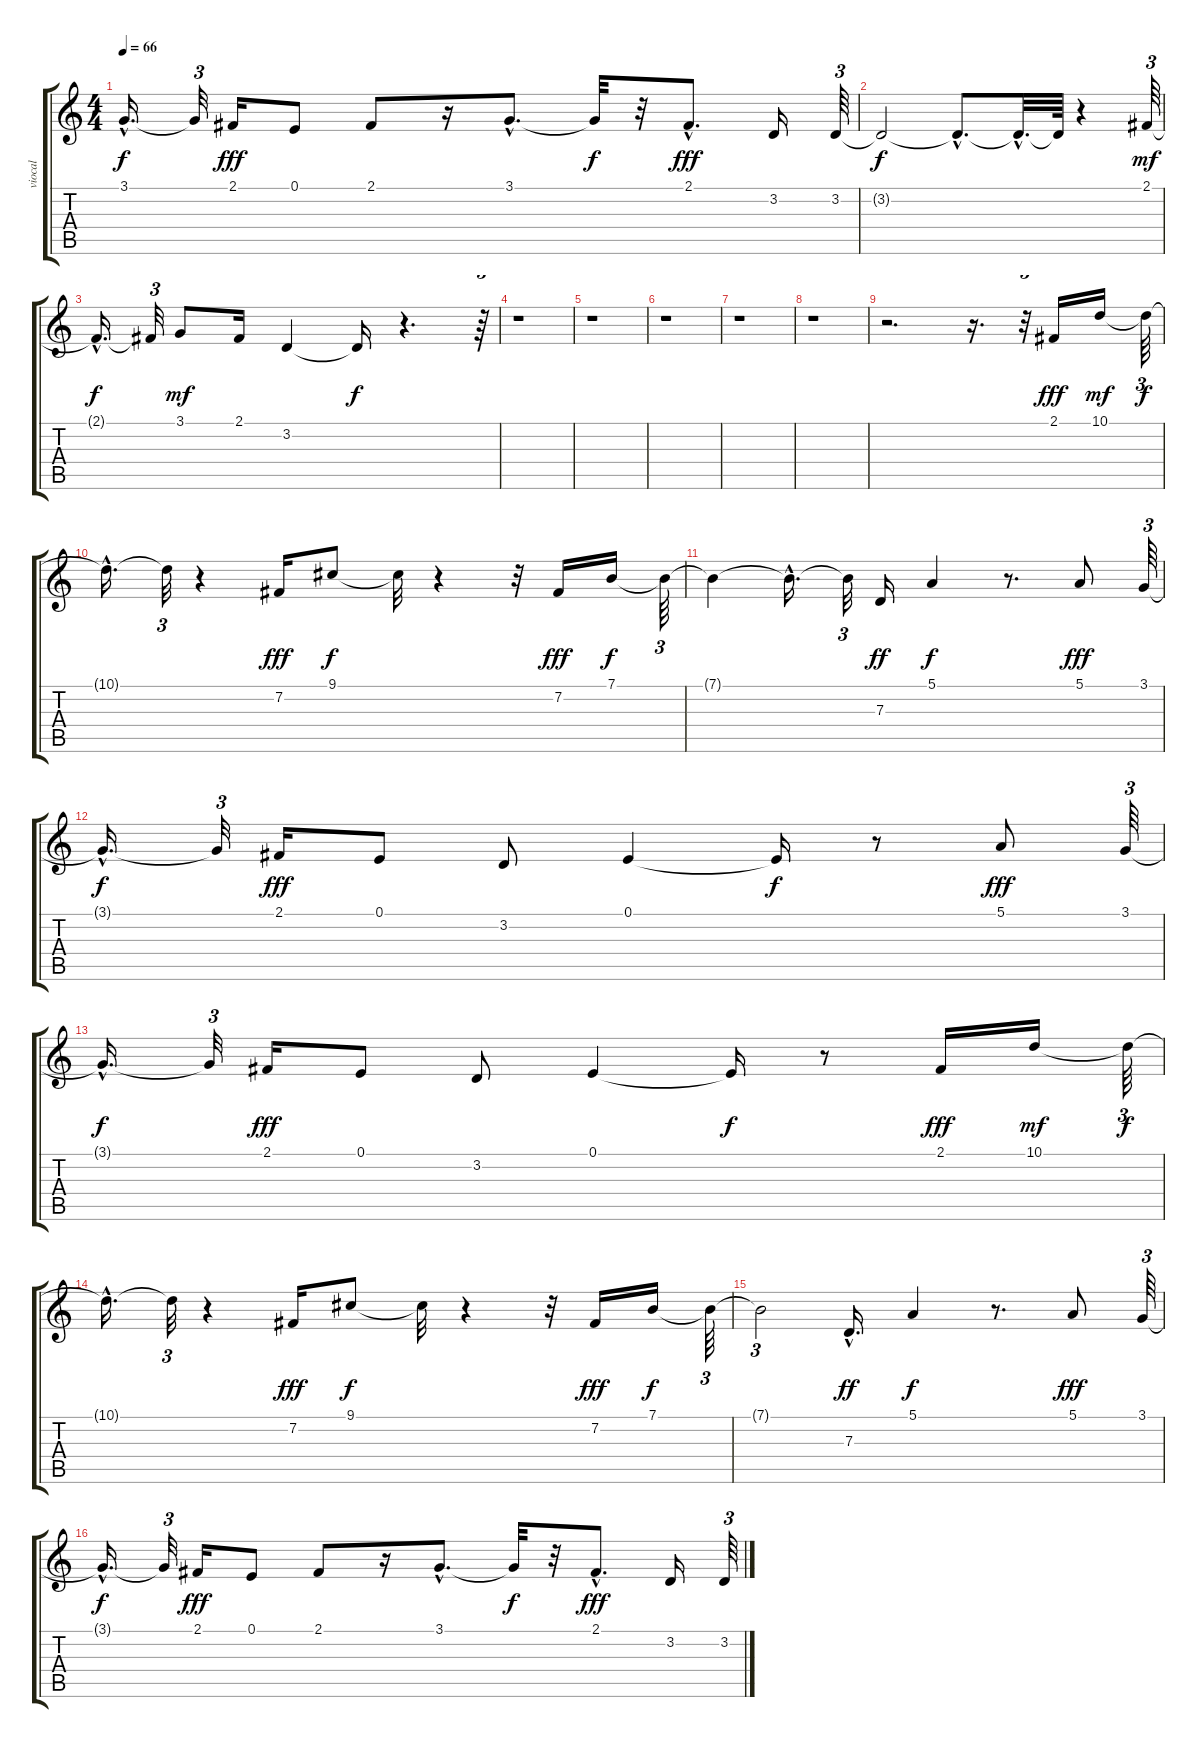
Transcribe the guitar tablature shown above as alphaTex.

\track ("viocal" "viocal") {instrument piccolo}
\staff {score tabs}
\tuning (E4 B3 G3 D3 A2 E2) {hide}
\ts (4 4)
\tempo 66
\clef g2
\ks c
3.1{hac t}.16{d dy f} 3.1{t}.32{tu (3 2)} 2.1.16{dy fff} 0.1.8 2.1.8 r.16 3.1{hac}.8{d} 3.1{t}.32{dy f} r.32 2.1{hac}.8{d dy fff} 3.2.16 3.2.64{tu (3 2)} |
3.2{t}.2{dy f} 3.2{hac t}.8{d} 3.2{hac t}.32{d} 3.2{t}.64 r.4 2.1.64{tu (3 2) dy mf} |
2.1{hac t}.16{d dy f} 2.1{t}.32{tu (3 2)} 3.1.8{dy mf} 2.1.16 3.2.4 3.2{t}.16{dy f} r.4{d} r.64{tu (3 2)} |
r.1 |
r.1 |
r.1 |
r.1 |
r.1 |
r.2{d} r.16{d} r.32{tu (3 2)} 2.1.16{dy fff} 10.1.16{dy mf} 10.1{t}.64{tu (3 2) dy f} |
10.1{hac t}.16{d} 10.1{t}.32{tu (3 2)} r.4 7.2.16{dy fff} 9.1.8{dy f} 9.1{t}.32 r.4 r.32 7.2.16{dy fff} 7.1.16{dy f} 7.1{t}.64{tu (3 2)} |
7.1{t}.4 7.1{hac t}.16{d} 7.1{t}.32{tu (3 2)} 7.3.16{dy ff} 5.1.4{dy f} r.8{d} 5.1.8{dy fff} 3.1.64{tu (3 2)} |
3.1{hac t}.16{d dy f} 3.1{t}.32{tu (3 2)} 2.1.16{dy fff} 0.1.8 3.2.8 0.1.4 0.1{t}.16{dy f} r.8 5.1.8{dy fff} 3.1.64{tu (3 2)} |
3.1{hac t}.16{d dy f} 3.1{t}.32{tu (3 2)} 2.1.16{dy fff} 0.1.8 3.2.8 0.1.4 0.1{t}.16{dy f} r.8 2.1.16{dy fff} 10.1.16{dy mf} 10.1{t}.64{tu (3 2) dy f} |
10.1{hac t}.16{d} 10.1{t}.32{tu (3 2)} r.4 7.2.16{dy fff} 9.1.8{dy f} 9.1{t}.32 r.4 r.32 7.2.16{dy fff} 7.1.16{dy f} 7.1{t}.64{tu (3 2)} |
7.1{t}.2{tu (3 2)} 7.3{hac}.16{d dy ff} 5.1.4{dy f} r.8{d} 5.1.8{dy fff} 3.1.64{tu (3 2)} |
3.1{hac t}.16{d dy f} 3.1{t}.32{tu (3 2)} 2.1.16{dy fff} 0.1.8 2.1.8 r.16 3.1{hac}.8{d} 3.1{t}.32{dy f} r.32 2.1{hac}.8{d dy fff} 3.2.16 3.2.64{tu (3 2)}
